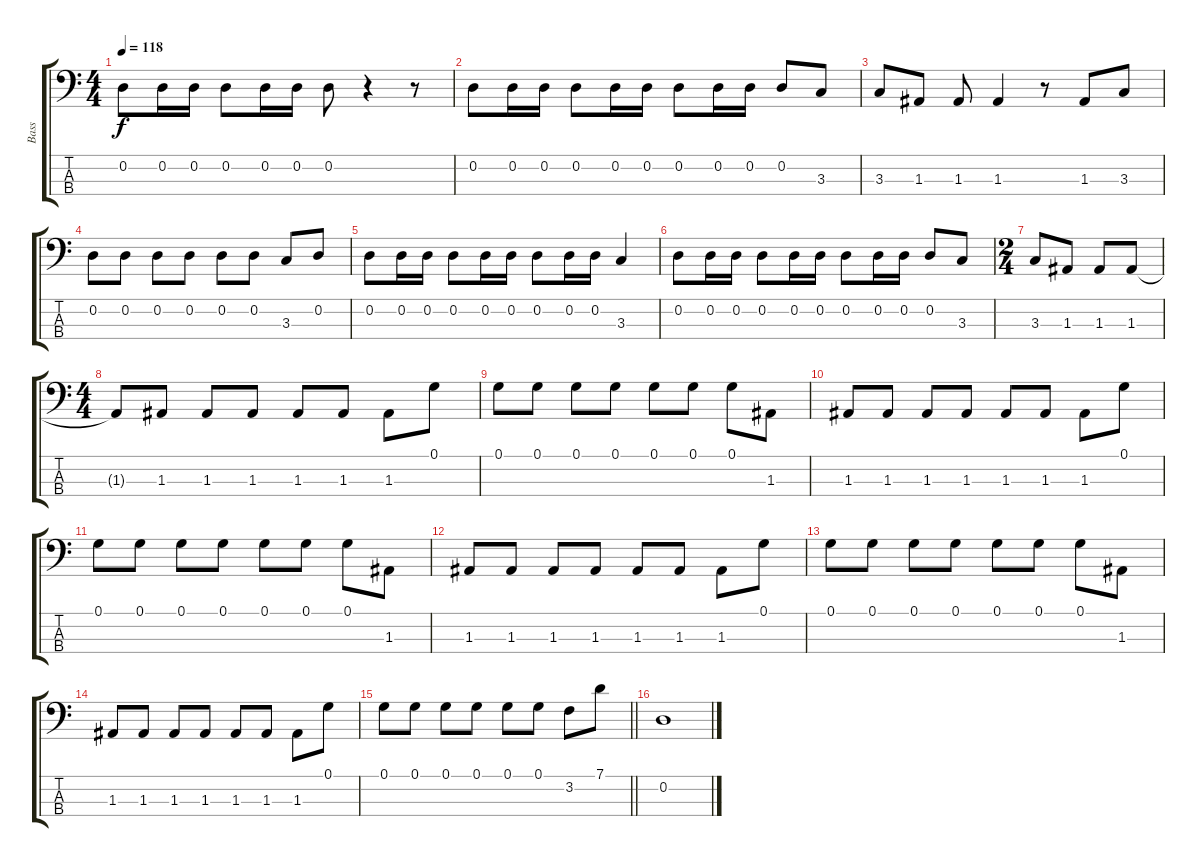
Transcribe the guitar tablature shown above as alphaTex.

\track ("Bass" "Bass") {instrument electricbassfinger}
\staff {score tabs}
\tuning (G2 D2 A1 E1) {hide}
\ts (4 4)
\tempo 118
\clef f4
\ks c
0.2.8{dy f} 0.2.16 0.2.16 0.2.8 0.2.16 0.2.16 0.2.8 r.4 r.8 |
0.2.8 0.2.16 0.2.16 0.2.8 0.2.16 0.2.16 0.2.8 0.2.16 0.2.16 0.2.8 3.3.8 |
3.3.8 1.3.8 1.3.8 1.3.4 r.8 1.3.8 3.3.8 |
0.2.8 0.2.8 0.2.8 0.2.8 0.2.8 0.2.8 3.3.8 0.2.8 |
0.2.8 0.2.16 0.2.16 0.2.8 0.2.16 0.2.16 0.2.8 0.2.16 0.2.16 3.3.4 |
0.2.8 0.2.16 0.2.16 0.2.8 0.2.16 0.2.16 0.2.8 0.2.16 0.2.16 0.2.8 3.3.8 |
\ts (2 4)
3.3.8 1.3.8 1.3.8 1.3.8 |
\ts (4 4)
1.3{t}.8 1.3.8 1.3.8 1.3.8 1.3.8 1.3.8 1.3.8 0.1.8 |
0.1.8 0.1.8 0.1.8 0.1.8 0.1.8 0.1.8 0.1.8 1.3.8 |
1.3.8 1.3.8 1.3.8 1.3.8 1.3.8 1.3.8 1.3.8 0.1.8 |
0.1.8 0.1.8 0.1.8 0.1.8 0.1.8 0.1.8 0.1.8 1.3.8 |
1.3.8 1.3.8 1.3.8 1.3.8 1.3.8 1.3.8 1.3.8 0.1.8 |
0.1.8 0.1.8 0.1.8 0.1.8 0.1.8 0.1.8 0.1.8 1.3.8 |
1.3.8 1.3.8 1.3.8 1.3.8 1.3.8 1.3.8 1.3.8 0.1.8 |
\barLineRight lightlight
0.1.8 0.1.8 0.1.8 0.1.8 0.1.8 0.1.8 3.2.8 7.1.8 |
0.2.1
